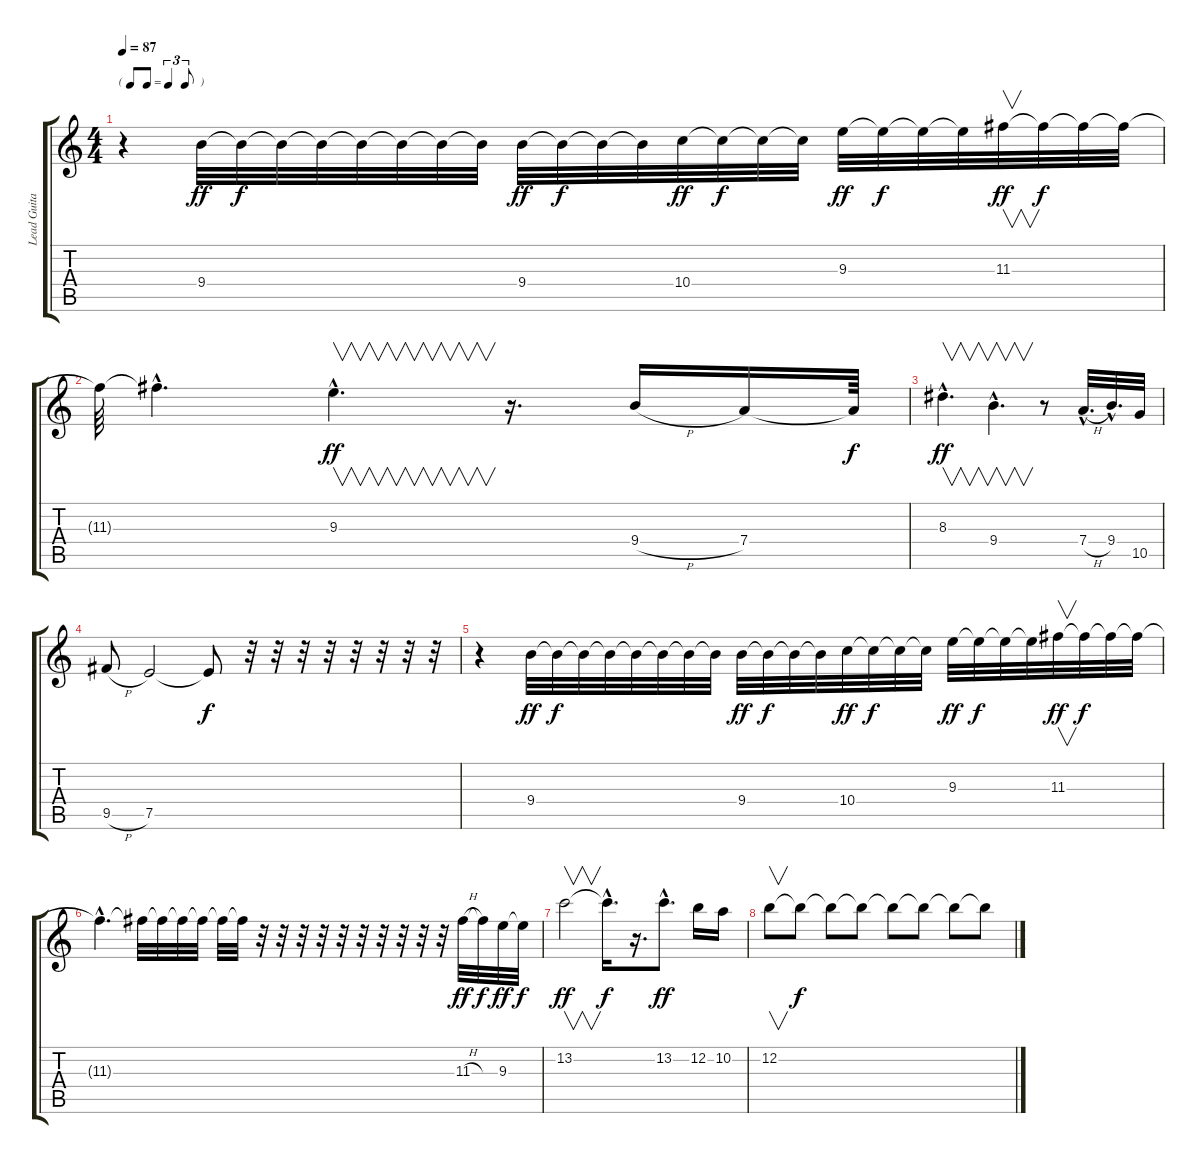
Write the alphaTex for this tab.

\track ("Lead Guitar 1" "Lead Guita") {instrument overdrivenguitar}
\staff {score tabs}
\tuning (E4 B3 G3 D3 A2 E2) {hide}
\ts (4 4)
\tf triplet8th
\tempo 87
\clef g2
\ks c
r.4{dy f} 9.4.32{dy ff volume 16} 9.4{t}.32{dy f} 9.4{t}.32 9.4{t}.32 9.4{t}.32 9.4{t}.32 9.4{t}.32 9.4{t}.32 9.4.32{dy ff} 9.4{t}.32{dy f} 9.4{t}.32 9.4{t}.32 10.4.32{dy ff} 10.4{t}.32{dy f} 10.4{t}.32 10.4{t}.32 9.3.32{dy ff} 9.3{t}.32{dy f} 9.3{t}.32 9.3{t}.32 11.3.32{v dy ff} 11.3{t}.32{dy f} 11.3{t}.32 11.3{t}.32 |
11.3{t}.64 11.3{hac t}.4{d} 9.3{hac}.4{v d dy ff} r.16{d} 9.4{h}.16 7.4.16 7.4{t}.64{dy f} |
8.3{hac}.4{v d dy ff} 9.4{hac}.4{v d} r.8 7.4{h hac}.32{d} 9.4{hac}.32{d} 10.5.32 |
9.5{h}.8 7.5.2 7.5{t}.8{dy f} r.32 r.32 r.32 r.32 r.32 r.32 r.32 r.32 |
r.4 9.4.32{dy ff volume 16} 9.4{t}.32{dy f} 9.4{t}.32 9.4{t}.32 9.4{t}.32 9.4{t}.32 9.4{t}.32 9.4{t}.32 9.4.32{dy ff} 9.4{t}.32{dy f} 9.4{t}.32 9.4{t}.32 10.4.32{dy ff} 10.4{t}.32{dy f} 10.4{t}.32 10.4{t}.32 9.3.32{dy ff} 9.3{t}.32{dy f} 9.3{t}.32 9.3{t}.32 11.3.32{v dy ff} 11.3{t}.32{dy f} 11.3{t}.32 11.3{t}.32 |
11.3{hac t}.4{d} 11.3{t}.32 11.3{t}.32 11.3{t}.32{volume 15} 11.3{t}.32{volume 14} 11.3{t}.32{volume 13} 11.3{t}.32{volume 11} r.32 r.32 r.32 r.32 r.32 r.32 r.32 r.32 r.32 r.32 11.3{h}.32{dy ff volume 16} 11.3{t}.32{dy f} 9.3.32{dy ff} 9.3{t}.32{dy f} |
13.2.2{v dy ff} 13.2{hac t}.16{d dy f} r.16{d} 13.2{hac}.8{d dy ff} 12.2.16 10.2.16 |
12.2.8{v} 12.2{t}.8{dy f} 12.2{t}.8 12.2{t}.8{volume 15} 12.2{t}.8{volume 14} 12.2{t}.8{volume 13} 12.2{t}.8{volume 12} 12.2{t}.8{volume 10}
